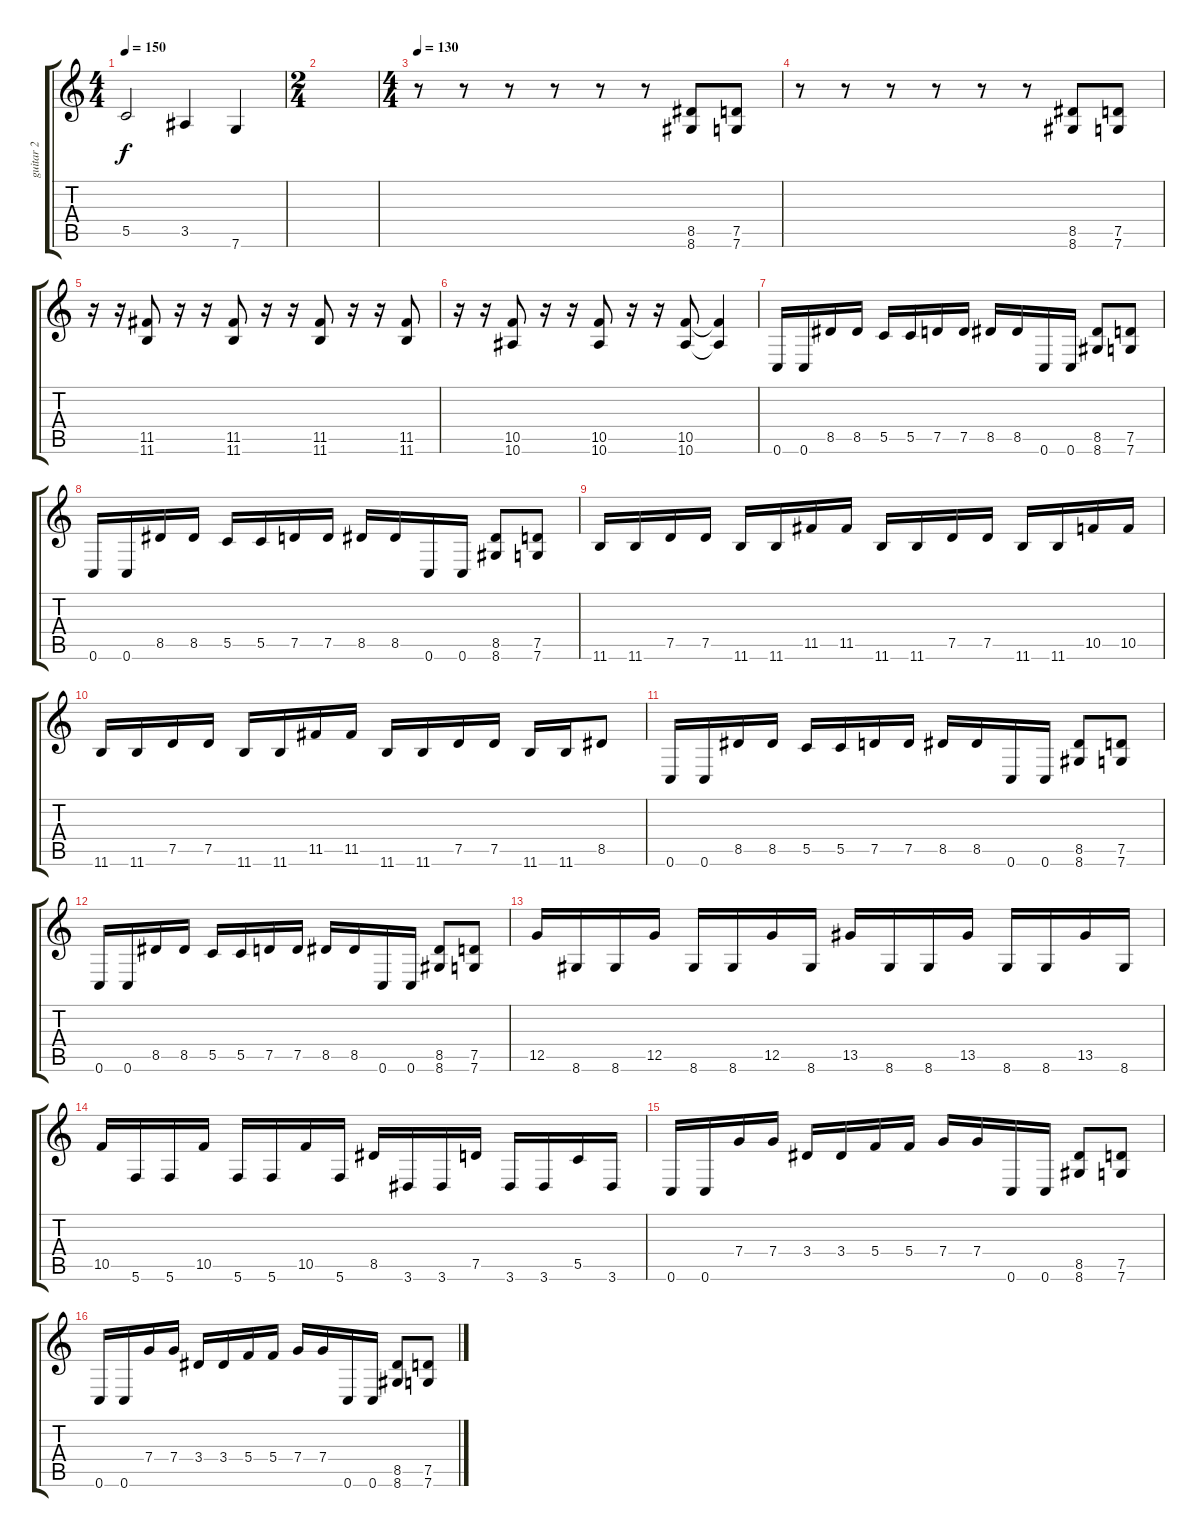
\track ("guitar 2" "guitar 2") {instrument overdrivenguitar}
\staff {score tabs}
\tuning (D4 A3 F3 C3 G2 C2) {hide}
\ts (4 4)
\tempo 150
\clef g2
\ks c
5.5.2{dy f} 3.5.4 7.6.4 |
\ts (2 4)
|
\ts (4 4)
\tempo 130
r.8 r.8 r.8 r.8 r.8 r.8 (8.5 8.6).8 (7.5 7.6).8 |
r.8 r.8 r.8 r.8 r.8 r.8 (8.5 8.6).8 (7.5 7.6).8 |
r.16 r.16 (11.5 11.6).8 r.16 r.16 (11.5 11.6).8 r.16 r.16 (11.5 11.6).8 r.16 r.16 (11.5 11.6).8 |
r.16 r.16 (10.5 10.6).8 r.16 r.16 (10.5 10.6).8 r.16 r.16 (10.5 10.6).8 (10.5{t} 10.6{t}).4 |
0.6.16 0.6.16 8.5.16 8.5.16 5.5.16 5.5.16 7.5.16 7.5.16 8.5.16 8.5.16 0.6.16 0.6.16 (8.5 8.6).8 (7.5 7.6).8 |
0.6.16 0.6.16 8.5.16 8.5.16 5.5.16 5.5.16 7.5.16 7.5.16 8.5.16 8.5.16 0.6.16 0.6.16 (8.5 8.6).8 (7.5 7.6).8 |
11.6.16 11.6.16 7.5.16 7.5.16 11.6.16 11.6.16 11.5.16 11.5.16 11.6.16 11.6.16 7.5.16 7.5.16 11.6.16 11.6.16 10.5.16 10.5.16 |
11.6.16 11.6.16 7.5.16 7.5.16 11.6.16 11.6.16 11.5.16 11.5.16 11.6.16 11.6.16 7.5.16 7.5.16 11.6.16 11.6.16 8.5.8 |
0.6.16 0.6.16 8.5.16 8.5.16 5.5.16 5.5.16 7.5.16 7.5.16 8.5.16 8.5.16 0.6.16 0.6.16 (8.5 8.6).8 (7.5 7.6).8 |
0.6.16 0.6.16 8.5.16 8.5.16 5.5.16 5.5.16 7.5.16 7.5.16 8.5.16 8.5.16 0.6.16 0.6.16 (8.5 8.6).8 (7.5 7.6).8 |
12.5.16 8.6.16 8.6.16 12.5.16 8.6.16 8.6.16 12.5.16 8.6.16 13.5.16 8.6.16 8.6.16 13.5.16 8.6.16 8.6.16 13.5.16 8.6.16 |
10.5.16 5.6.16 5.6.16 10.5.16 5.6.16 5.6.16 10.5.16 5.6.16 8.5.16 3.6.16 3.6.16 7.5.16 3.6.16 3.6.16 5.5.16 3.6.16 |
0.6.16 0.6.16 7.4.16 7.4.16 3.4.16 3.4.16 5.4.16 5.4.16 7.4.16 7.4.16 0.6.16 0.6.16 (8.5 8.6).8 (7.5 7.6).8 |
0.6.16 0.6.16 7.4.16 7.4.16 3.4.16 3.4.16 5.4.16 5.4.16 7.4.16 7.4.16 0.6.16 0.6.16 (8.5 8.6).8 (7.5 7.6).8
